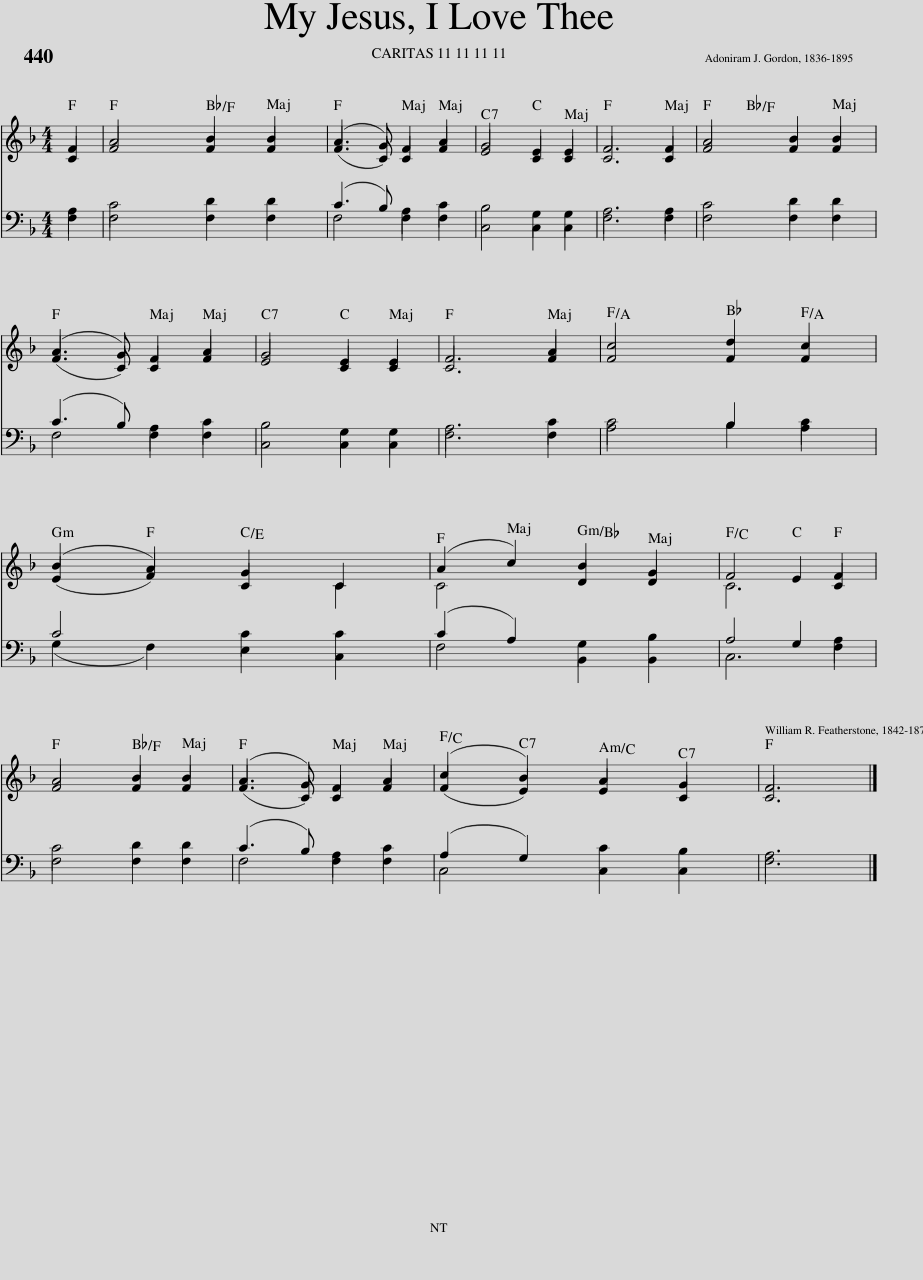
X:1
%%score { ( 1 2 ) | ( 3 4 ) }
L:1/8
M:4/4
I:linebreak $
K:F
V:1 treble
V:2 treble
V:3 bass
V:4 bass
V:1
 F2 | A4 B2 B2 | (A3 G) F2 A2 | G4 E2 E2 | F6 F2 | %5
 A4 B2 B2 |$ (A3 G) F2 A2 | G4 E2 E2 | F6 A2 | c4 d2 c2 |$ %10
 (B2 A2) G2 C2 | (A2 c2) B2 G2 | F4 E2 F2 |$ A4 B2 B2 | (A3 G) F2 A2 | %15
 (c2 B2) A2 G2 | F6 |] %17
V:2
 C2 | F4 F2 F2 | (F3 C) C2 F2 | E4 C2 C2 | C6 C2 | %5
 F4 F2 F2 |$ (F3 C) C2 F2 | E4 C2 C2 | C6 F2 | F4 F2 F2 |$ %10
 (E2 F2) C2 C2 | C4 D2 D2 | C6 C2 |$ F4 F2 F2 | (F3 C) C2 F2 | %15
 (F2 E2) E2 C2 | C6 |] %17
V:3
 A,2 | C4 D2 D2 | (C3 B,) A,2 C2 | B,4 G,2 G,2 | A,6 A,2 | %5
 C4 D2 D2 |$ (C3 B,) A,2 C2 | B,4 G,2 G,2 | A,6 C2 | C4 B,2 C2 |$ %10
 C4 C2 C2 | (C2 A,2) G,2 B,2 | A,4 G,2 A,2 |$ C4 D2 D2 | (C3 B,) A,2 C2 | %15
 (A,2 G,2) C2 B,2 | A,6 |] %17
V:4
 F,2 | F,4 F,2 F,2 | F,4 F,2 F,2 | C,4 C,2 C,2 | F,6 F,2 | %5
 F,4 F,2 F,2 |$ F,4 F,2 F,2 | C,4 C,2 C,2 | F,6 F,2 | A,4 B,2 A,2 |$ %10
 (G,2 F,2) E,2 C,2 | F,4 B,,2 B,,2 | C,6 F,2 |$ F,4 F,2 F,2 | F,4 F,2 F,2 | %15
 C,4 C,2 C,2 | F,6 |] %17
